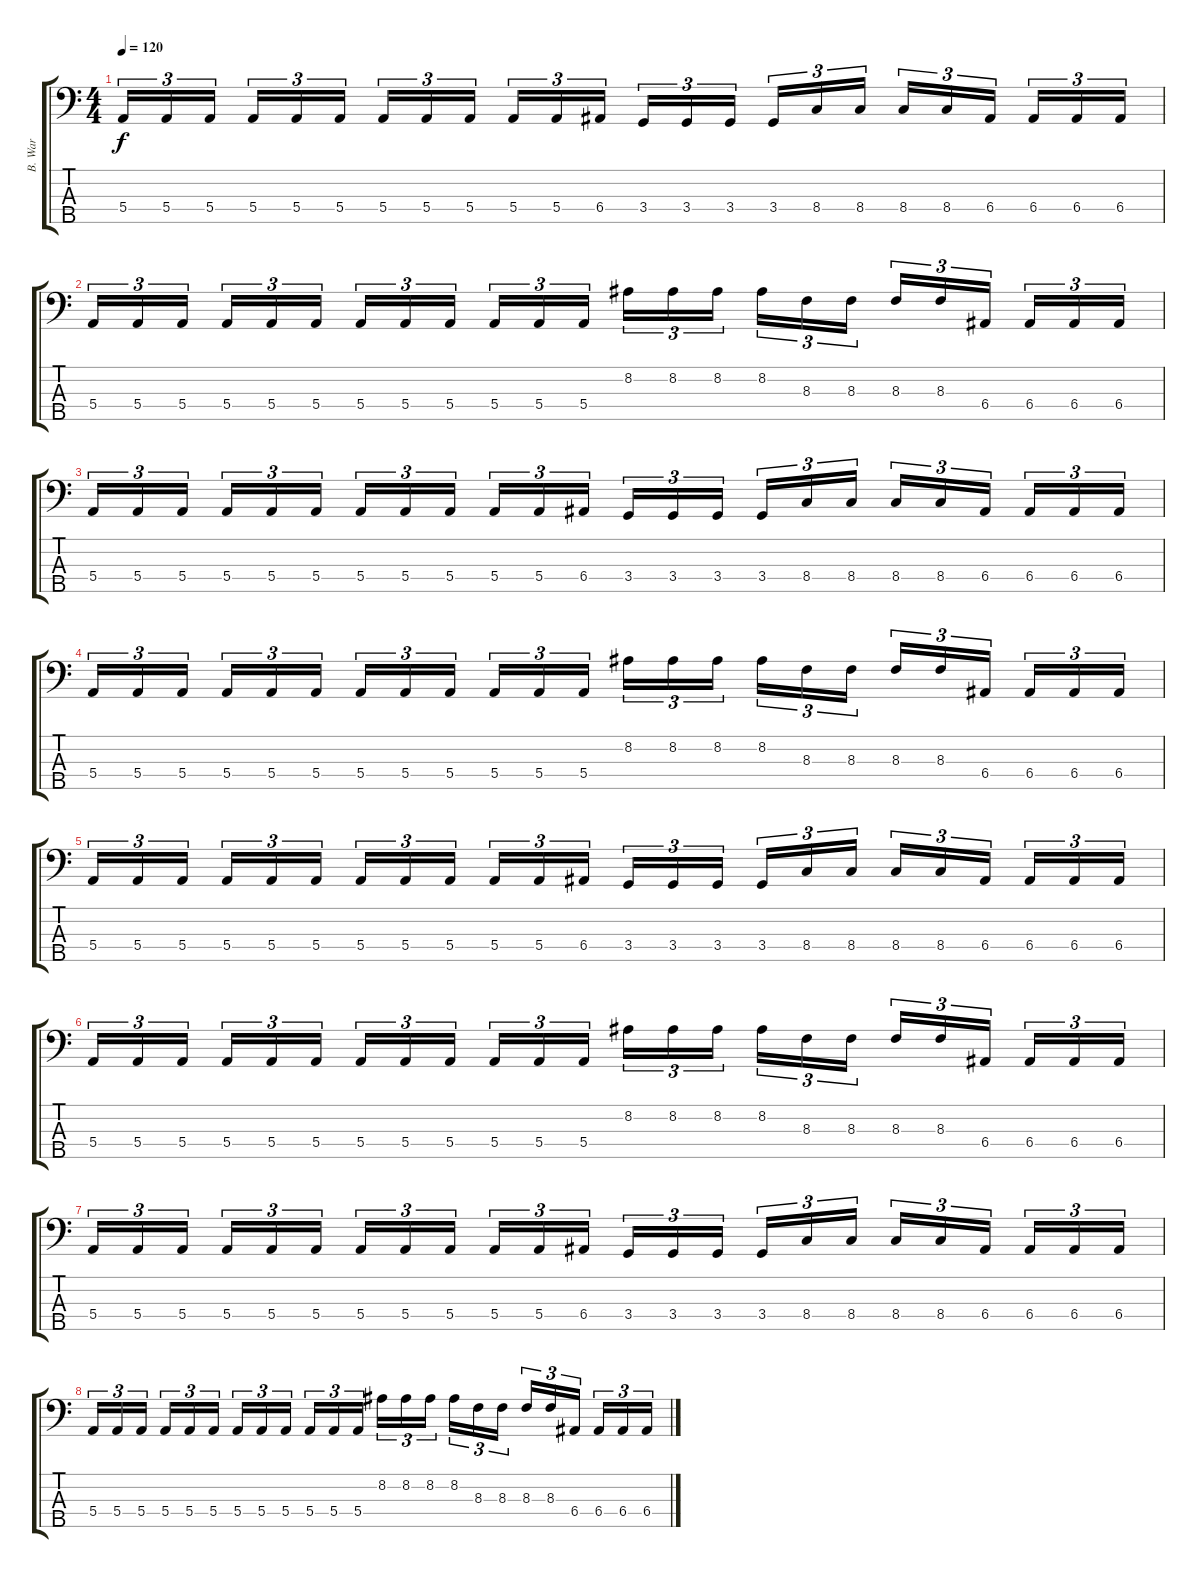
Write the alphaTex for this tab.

\track ("B. War " "B. War ") {instrument electricbassfinger}
\staff {score tabs}
\tuning (G2 D2 A1 E1 B0) {hide}
\ts (4 4)
\tempo 120
\clef f4
\ks c
5.4.16{tu (3 2) dy f} 5.4.16{tu (3 2)} 5.4.16{tu (3 2) beam splitsecondary} 5.4.16{tu (3 2)} 5.4.16{tu (3 2)} 5.4.16{tu (3 2)} 5.4.16{tu (3 2)} 5.4.16{tu (3 2)} 5.4.16{tu (3 2) beam splitsecondary} 5.4.16{tu (3 2)} 5.4.16{tu (3 2)} 6.4.16{tu (3 2)} 3.4.16{tu (3 2)} 3.4.16{tu (3 2)} 3.4.16{tu (3 2) beam splitsecondary} 3.4.16{tu (3 2)} 8.4.16{tu (3 2)} 8.4.16{tu (3 2)} 8.4.16{tu (3 2)} 8.4.16{tu (3 2)} 6.4.16{tu (3 2) beam splitsecondary} 6.4.16{tu (3 2)} 6.4.16{tu (3 2)} 6.4.16{tu (3 2)} |
5.4.16{tu (3 2)} 5.4.16{tu (3 2)} 5.4.16{tu (3 2) beam splitsecondary} 5.4.16{tu (3 2)} 5.4.16{tu (3 2)} 5.4.16{tu (3 2)} 5.4.16{tu (3 2)} 5.4.16{tu (3 2)} 5.4.16{tu (3 2) beam splitsecondary} 5.4.16{tu (3 2)} 5.4.16{tu (3 2)} 5.4.16{tu (3 2)} 8.2.16{tu (3 2)} 8.2.16{tu (3 2)} 8.2.16{tu (3 2) beam splitsecondary} 8.2.16{tu (3 2)} 8.3.16{tu (3 2)} 8.3.16{tu (3 2)} 8.3.16{tu (3 2)} 8.3.16{tu (3 2)} 6.4.16{tu (3 2) beam splitsecondary} 6.4.16{tu (3 2)} 6.4.16{tu (3 2)} 6.4.16{tu (3 2)} |
5.4.16{tu (3 2)} 5.4.16{tu (3 2)} 5.4.16{tu (3 2) beam splitsecondary} 5.4.16{tu (3 2)} 5.4.16{tu (3 2)} 5.4.16{tu (3 2)} 5.4.16{tu (3 2)} 5.4.16{tu (3 2)} 5.4.16{tu (3 2) beam splitsecondary} 5.4.16{tu (3 2)} 5.4.16{tu (3 2)} 6.4.16{tu (3 2)} 3.4.16{tu (3 2)} 3.4.16{tu (3 2)} 3.4.16{tu (3 2) beam splitsecondary} 3.4.16{tu (3 2)} 8.4.16{tu (3 2)} 8.4.16{tu (3 2)} 8.4.16{tu (3 2)} 8.4.16{tu (3 2)} 6.4.16{tu (3 2) beam splitsecondary} 6.4.16{tu (3 2)} 6.4.16{tu (3 2)} 6.4.16{tu (3 2)} |
5.4.16{tu (3 2)} 5.4.16{tu (3 2)} 5.4.16{tu (3 2) beam splitsecondary} 5.4.16{tu (3 2)} 5.4.16{tu (3 2)} 5.4.16{tu (3 2)} 5.4.16{tu (3 2)} 5.4.16{tu (3 2)} 5.4.16{tu (3 2) beam splitsecondary} 5.4.16{tu (3 2)} 5.4.16{tu (3 2)} 5.4.16{tu (3 2)} 8.2.16{tu (3 2)} 8.2.16{tu (3 2)} 8.2.16{tu (3 2) beam splitsecondary} 8.2.16{tu (3 2)} 8.3.16{tu (3 2)} 8.3.16{tu (3 2)} 8.3.16{tu (3 2)} 8.3.16{tu (3 2)} 6.4.16{tu (3 2) beam splitsecondary} 6.4.16{tu (3 2)} 6.4.16{tu (3 2)} 6.4.16{tu (3 2)} |
5.4.16{tu (3 2)} 5.4.16{tu (3 2)} 5.4.16{tu (3 2) beam splitsecondary} 5.4.16{tu (3 2)} 5.4.16{tu (3 2)} 5.4.16{tu (3 2)} 5.4.16{tu (3 2)} 5.4.16{tu (3 2)} 5.4.16{tu (3 2) beam splitsecondary} 5.4.16{tu (3 2)} 5.4.16{tu (3 2)} 6.4.16{tu (3 2)} 3.4.16{tu (3 2)} 3.4.16{tu (3 2)} 3.4.16{tu (3 2) beam splitsecondary} 3.4.16{tu (3 2)} 8.4.16{tu (3 2)} 8.4.16{tu (3 2)} 8.4.16{tu (3 2)} 8.4.16{tu (3 2)} 6.4.16{tu (3 2) beam splitsecondary} 6.4.16{tu (3 2)} 6.4.16{tu (3 2)} 6.4.16{tu (3 2)} |
5.4.16{tu (3 2)} 5.4.16{tu (3 2)} 5.4.16{tu (3 2) beam splitsecondary} 5.4.16{tu (3 2)} 5.4.16{tu (3 2)} 5.4.16{tu (3 2)} 5.4.16{tu (3 2)} 5.4.16{tu (3 2)} 5.4.16{tu (3 2) beam splitsecondary} 5.4.16{tu (3 2)} 5.4.16{tu (3 2)} 5.4.16{tu (3 2)} 8.2.16{tu (3 2)} 8.2.16{tu (3 2)} 8.2.16{tu (3 2) beam splitsecondary} 8.2.16{tu (3 2)} 8.3.16{tu (3 2)} 8.3.16{tu (3 2)} 8.3.16{tu (3 2)} 8.3.16{tu (3 2)} 6.4.16{tu (3 2) beam splitsecondary} 6.4.16{tu (3 2)} 6.4.16{tu (3 2)} 6.4.16{tu (3 2)} |
5.4.16{tu (3 2)} 5.4.16{tu (3 2)} 5.4.16{tu (3 2) beam splitsecondary} 5.4.16{tu (3 2)} 5.4.16{tu (3 2)} 5.4.16{tu (3 2)} 5.4.16{tu (3 2)} 5.4.16{tu (3 2)} 5.4.16{tu (3 2) beam splitsecondary} 5.4.16{tu (3 2)} 5.4.16{tu (3 2)} 6.4.16{tu (3 2)} 3.4.16{tu (3 2)} 3.4.16{tu (3 2)} 3.4.16{tu (3 2) beam splitsecondary} 3.4.16{tu (3 2)} 8.4.16{tu (3 2)} 8.4.16{tu (3 2)} 8.4.16{tu (3 2)} 8.4.16{tu (3 2)} 6.4.16{tu (3 2) beam splitsecondary} 6.4.16{tu (3 2)} 6.4.16{tu (3 2)} 6.4.16{tu (3 2)} |
5.4.16{tu (3 2)} 5.4.16{tu (3 2)} 5.4.16{tu (3 2) beam splitsecondary} 5.4.16{tu (3 2)} 5.4.16{tu (3 2)} 5.4.16{tu (3 2)} 5.4.16{tu (3 2)} 5.4.16{tu (3 2)} 5.4.16{tu (3 2) beam splitsecondary} 5.4.16{tu (3 2)} 5.4.16{tu (3 2)} 5.4.16{tu (3 2)} 8.2.16{tu (3 2)} 8.2.16{tu (3 2)} 8.2.16{tu (3 2) beam splitsecondary} 8.2.16{tu (3 2)} 8.3.16{tu (3 2)} 8.3.16{tu (3 2)} 8.3.16{tu (3 2)} 8.3.16{tu (3 2)} 6.4.16{tu (3 2) beam splitsecondary} 6.4.16{tu (3 2)} 6.4.16{tu (3 2)} 6.4.16{tu (3 2)}
